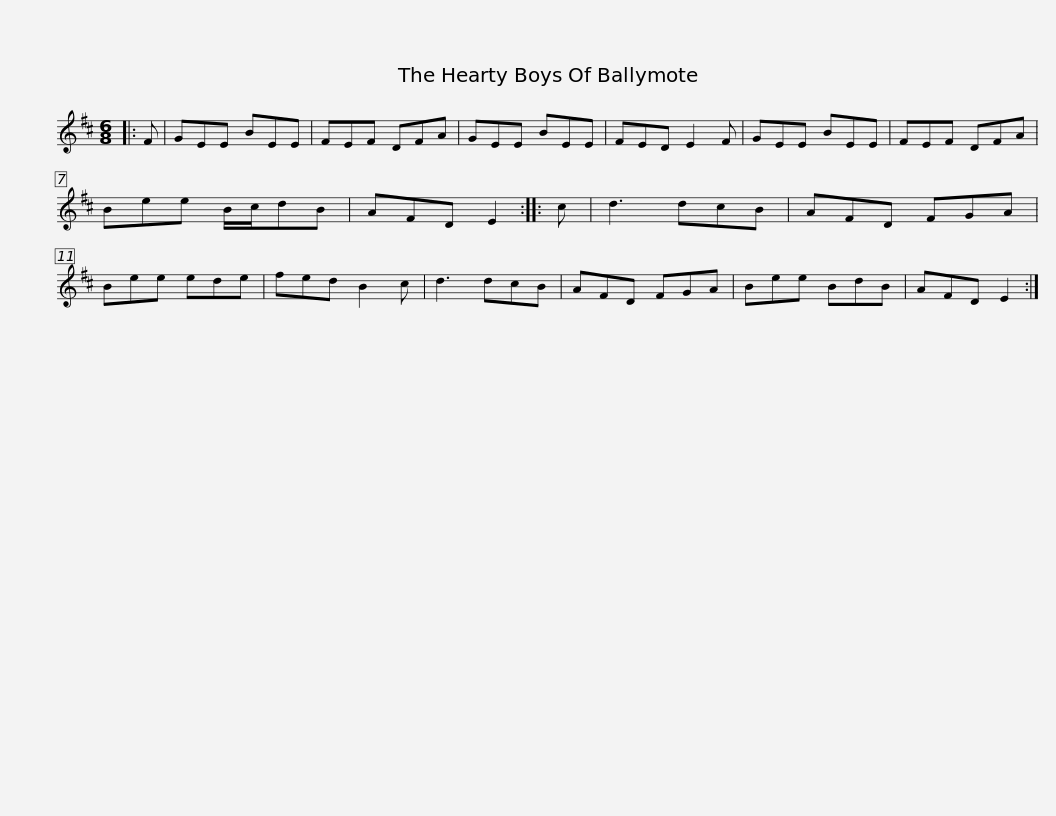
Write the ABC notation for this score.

X:1
L:1/8
M:6/8
I:linebreak $
K:D
V:1 treble
V:1
|: F | GEE BEE | FEF DFA | GEE BEE | FED E2 F | %5
 GEE BEE | FEF DFA |$ Bee B/c/dB | AFD E2 :: c | %10
 d3 dcB | AFD FGA | Bee ede | fed B2 c | d3 dcB |$ %15
 AFD FGA | Bee BdB | AFD E2 :| %18
